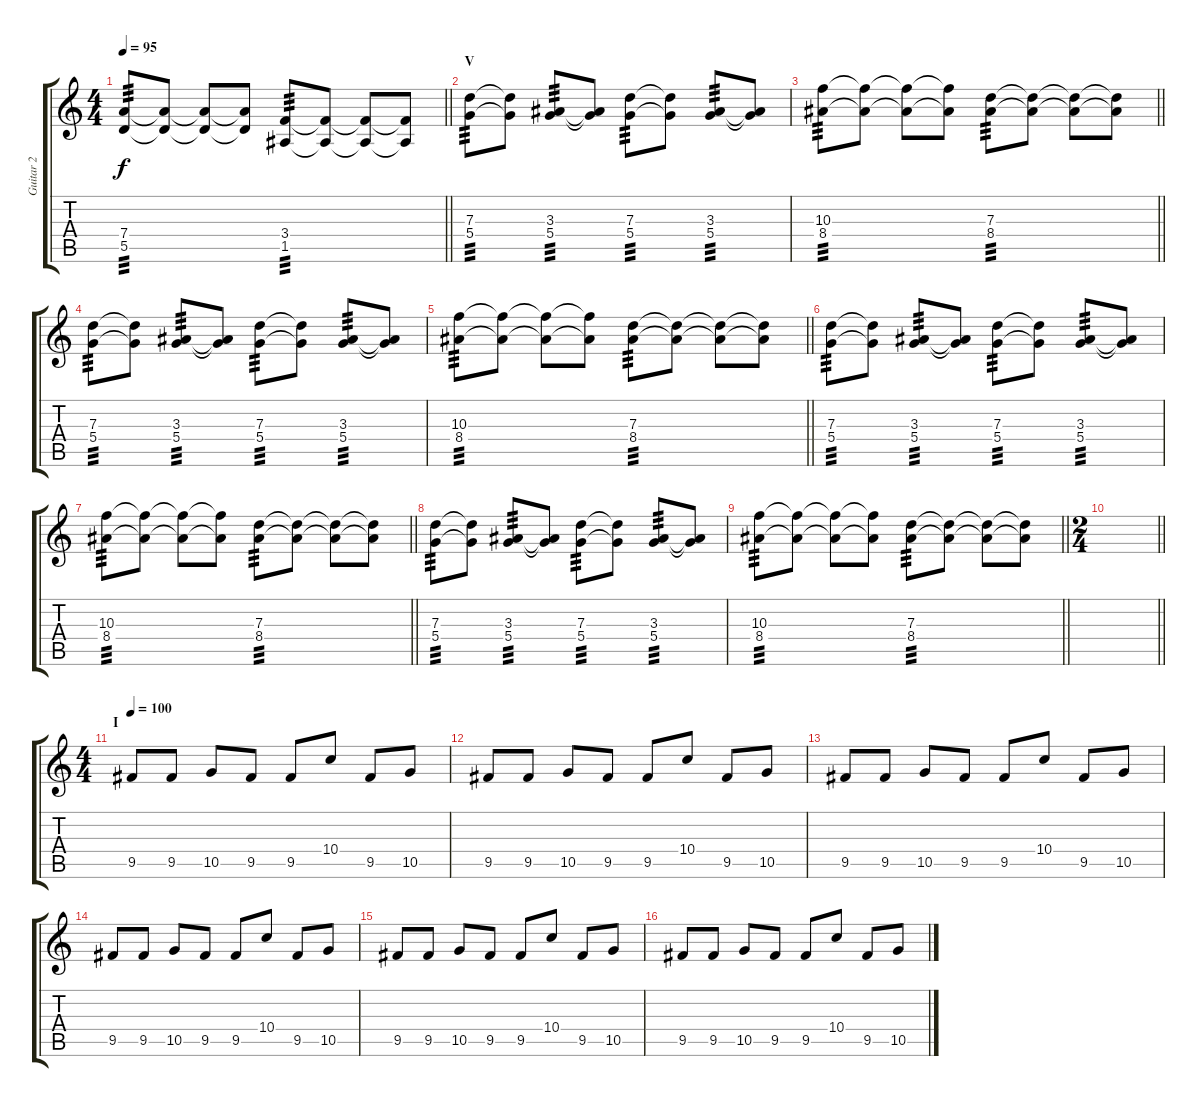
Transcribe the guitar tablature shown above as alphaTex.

\track ("Guitar 2" "Guitar 2") {instrument overdrivenguitar}
\staff {score tabs}
\tuning (E4 B3 G3 D3 A2 E2) {hide}
\ts (4 4)
\tempo 95
\clef g2
\barLineRight lightlight
\ks c
(7.4 5.5).8{tp 3 dy f} (7.4{t} 5.5{t}).8 (7.4{t} 5.5{t}).8 (7.4{t} 5.5{t}).8 (3.4 1.5).8{tp 3} (3.4{t} 1.5{t}).8 (3.4{t} 1.5{t}).8 (3.4{t} 1.5{t}).8 |
\section ("" "V")
(7.3 5.4).8{tp 3} (7.3{t} 5.4{t}).8 (3.3 5.4).8{tp 3} (3.3{t} 5.4{t}).8 (7.3 5.4).8{tp 3} (7.3{t} 5.4{t}).8 (3.3 5.4).8{tp 3} (3.3{t} 5.4{t}).8 |
\barLineRight lightlight
(10.3 8.4).8{tp 3} (10.3{t} 8.4{t}).8 (10.3{t} 8.4{t}).8 (10.3{t} 8.4{t}).8 (7.3 8.4).8{tp 3} (7.3{t} 8.4{t}).8 (7.3{t} 8.4{t}).8 (7.3{t} 8.4{t}).8 |
(7.3 5.4).8{tp 3} (7.3{t} 5.4{t}).8 (3.3 5.4).8{tp 3} (3.3{t} 5.4{t}).8 (7.3 5.4).8{tp 3} (7.3{t} 5.4{t}).8 (3.3 5.4).8{tp 3} (3.3{t} 5.4{t}).8 |
\barLineRight lightlight
(10.3 8.4).8{tp 3} (10.3{t} 8.4{t}).8 (10.3{t} 8.4{t}).8 (10.3{t} 8.4{t}).8 (7.3 8.4).8{tp 3} (7.3{t} 8.4{t}).8 (7.3{t} 8.4{t}).8 (7.3{t} 8.4{t}).8 |
(7.3 5.4).8{tp 3} (7.3{t} 5.4{t}).8 (3.3 5.4).8{tp 3} (3.3{t} 5.4{t}).8 (7.3 5.4).8{tp 3} (7.3{t} 5.4{t}).8 (3.3 5.4).8{tp 3} (3.3{t} 5.4{t}).8 |
\barLineRight lightlight
(10.3 8.4).8{tp 3} (10.3{t} 8.4{t}).8 (10.3{t} 8.4{t}).8 (10.3{t} 8.4{t}).8 (7.3 8.4).8{tp 3} (7.3{t} 8.4{t}).8 (7.3{t} 8.4{t}).8 (7.3{t} 8.4{t}).8 |
(7.3 5.4).8{tp 3} (7.3{t} 5.4{t}).8 (3.3 5.4).8{tp 3} (3.3{t} 5.4{t}).8 (7.3 5.4).8{tp 3} (7.3{t} 5.4{t}).8 (3.3 5.4).8{tp 3} (3.3{t} 5.4{t}).8 |
\barLineRight lightlight
(10.3 8.4).8{tp 3} (10.3{t} 8.4{t}).8 (10.3{t} 8.4{t}).8 (10.3{t} 8.4{t}).8 (7.3 8.4).8{tp 3} (7.3{t} 8.4{t}).8 (7.3{t} 8.4{t}).8 (7.3{t} 8.4{t}).8 |
\ts (2 4)
\barLineRight lightlight
|
\ts (4 4)
\section ("" "I")
\tempo 100
9.5.8 9.5.8 10.5.8 9.5.8 9.5.8 10.4.8 9.5.8 10.5.8 |
9.5.8 9.5.8 10.5.8 9.5.8 9.5.8 10.4.8 9.5.8 10.5.8 |
9.5.8 9.5.8 10.5.8 9.5.8 9.5.8 10.4.8 9.5.8 10.5.8 |
9.5.8 9.5.8 10.5.8 9.5.8 9.5.8 10.4.8 9.5.8 10.5.8 |
9.5.8 9.5.8 10.5.8 9.5.8 9.5.8 10.4.8 9.5.8 10.5.8 |
9.5.8 9.5.8 10.5.8 9.5.8 9.5.8 10.4.8 9.5.8 10.5.8
